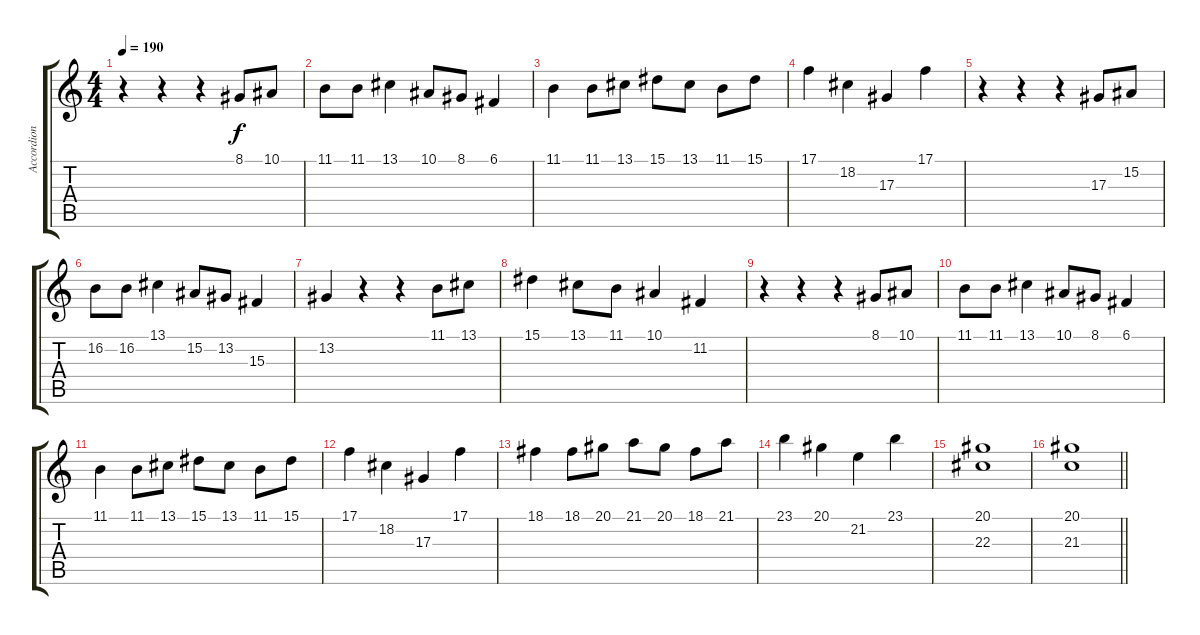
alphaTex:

\track ("Accordion" "Accordion") {instrument accordion}
\staff {score tabs}
\tuning (C4 G3 Eb3 Bb2 F2 C2) {hide}
\ts (4 4)
\tempo 190
\clef g2
\ks c
r.4{dy f} r.4 r.4 8.1.8 10.1.8 |
11.1.8 11.1.8 13.1.4 10.1.8 8.1.8 6.1.4 |
11.1.4 11.1.8 13.1.8 15.1.8 13.1.8 11.1.8 15.1.8 |
17.1.4 18.2.4 17.3.4 17.1.4 |
r.4 r.4 r.4 17.3.8 15.2.8 |
16.2.8 16.2.8 13.1.4 15.2.8 13.2.8 15.3.4 |
13.2.4 r.4 r.4 11.1.8 13.1.8 |
15.1.4 13.1.8 11.1.8 10.1.4 11.2.4 |
r.4 r.4 r.4 8.1.8 10.1.8 |
11.1.8 11.1.8 13.1.4 10.1.8 8.1.8 6.1.4 |
11.1.4 11.1.8 13.1.8 15.1.8 13.1.8 11.1.8 15.1.8 |
17.1.4 18.2.4 17.3.4 17.1.4 |
18.1.4 18.1.8 20.1.8 21.1.8 20.1.8 18.1.8 21.1.8 |
23.1.4 20.1.4 21.2.4 23.1.4 |
(20.1 22.3).1 |
\barLineRight lightlight
(20.1 21.3).1
